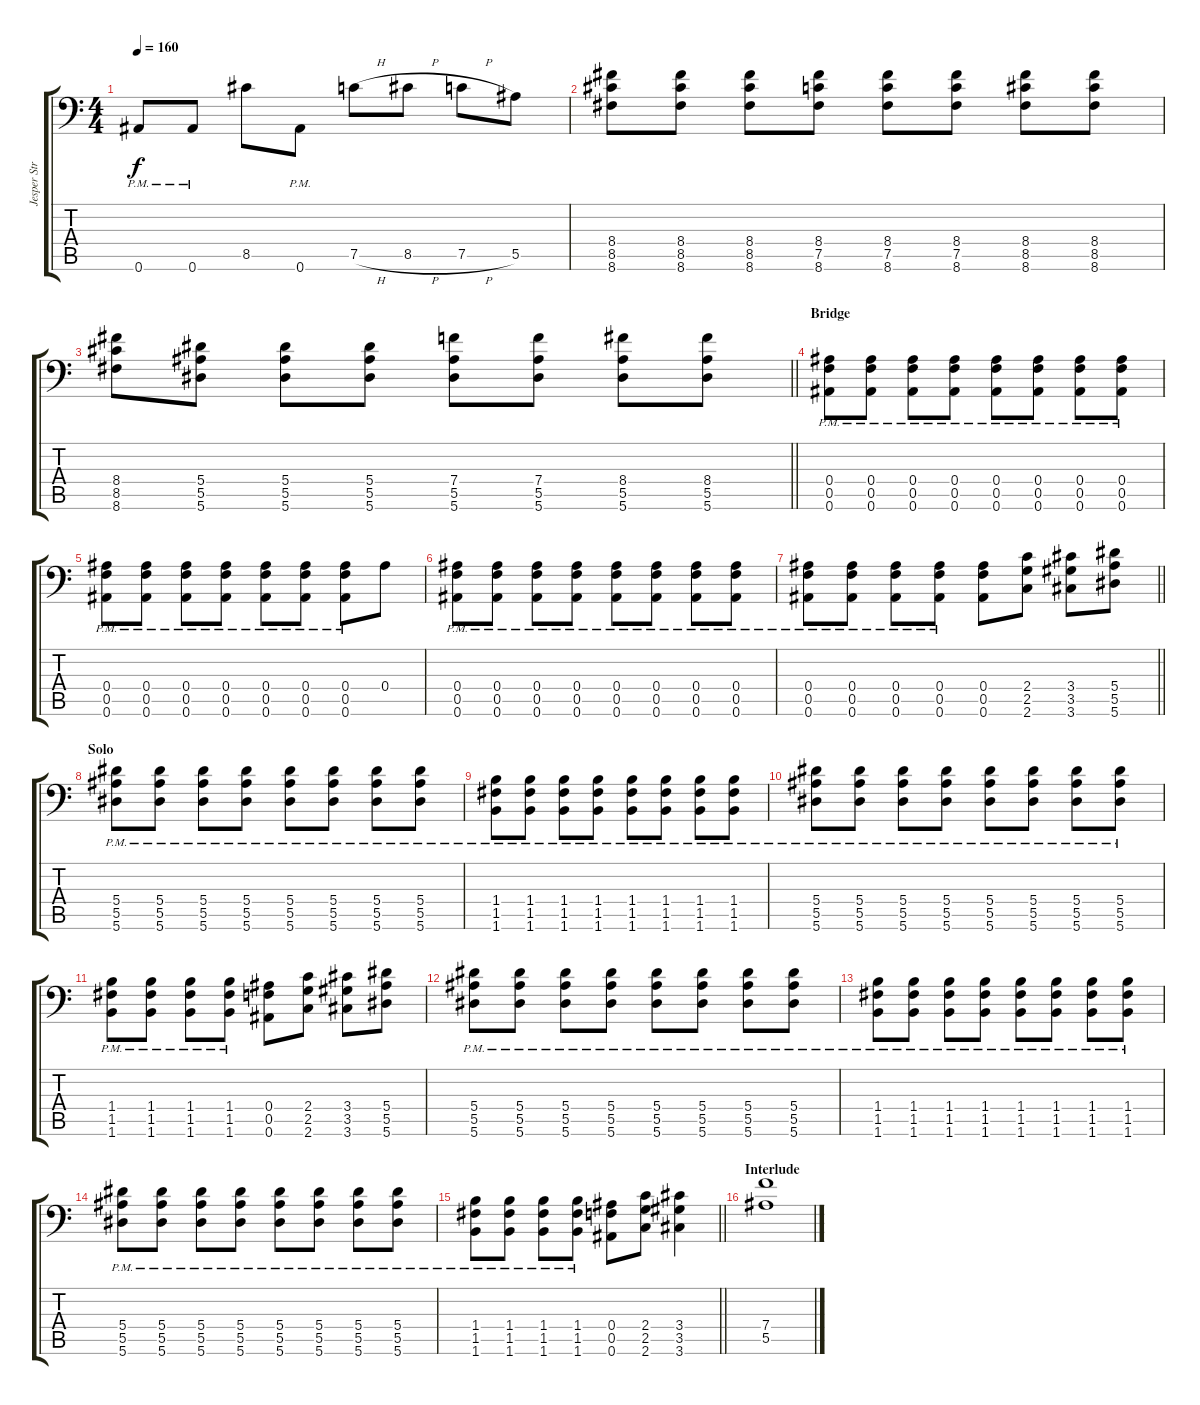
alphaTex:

\track ("Jesper Strömblad" "Jesper Str") {instrument overdrivenguitar}
\staff {score tabs}
\tuning (C4 G3 Eb3 Bb2 F2 Bb1) {hide}
\ts (4 4)
\tempo 160
\clef f4
\ks c
0.6{pm}.8{dy f} 0.6{pm}.8 8.5.8 0.6{pm}.8 7.5{h}.8 8.5{h}.8 7.5{h}.8 5.5.8 |
(8.4 8.5 8.6).8 (8.4 8.5 8.6).8 (8.4 8.5 8.6).8 (8.4 7.5 8.6).8 (8.4 7.5 8.6).8 (8.4 7.5 8.6).8 (8.4 8.5 8.6).8 (8.4 8.5 8.6).8 |
\barLineRight lightlight
(8.4 8.5 8.6).8 (5.4 5.5 5.6).8 (5.4 5.5 5.6).8 (5.4 5.5 5.6).8 (7.4 5.5 5.6).8 (7.4 5.5 5.6).8 (8.4 5.5 5.6).8 (8.4 5.5 5.6).8 |
\section ("" "Bridge")
(0.4{pm} 0.5{pm} 0.6{pm}).8 (0.4{pm} 0.5{pm} 0.6{pm}).8 (0.4{pm} 0.5{pm} 0.6{pm}).8 (0.4{pm} 0.5{pm} 0.6{pm}).8 (0.4{pm} 0.5{pm} 0.6{pm}).8 (0.4{pm} 0.5{pm} 0.6{pm}).8 (0.4{pm} 0.5{pm} 0.6{pm}).8 (0.4{pm} 0.5{pm} 0.6{pm}).8 |
(0.4{pm} 0.5{pm} 0.6{pm}).8 (0.4{pm} 0.5{pm} 0.6{pm}).8 (0.4{pm} 0.5{pm} 0.6{pm}).8 (0.4{pm} 0.5{pm} 0.6{pm}).8 (0.4{pm} 0.5{pm} 0.6{pm}).8 (0.4{pm} 0.5{pm} 0.6{pm}).8 (0.4{pm} 0.5{pm} 0.6{pm}).8 0.4.8 |
(0.4{pm} 0.5{pm} 0.6{pm}).8 (0.4{pm} 0.5{pm} 0.6{pm}).8 (0.4{pm} 0.5{pm} 0.6{pm}).8 (0.4{pm} 0.5{pm} 0.6{pm}).8 (0.4{pm} 0.5{pm} 0.6{pm}).8 (0.4{pm} 0.5{pm} 0.6{pm}).8 (0.4{pm} 0.5{pm} 0.6{pm}).8 (0.4{pm} 0.5{pm} 0.6{pm}).8 |
\barLineRight lightlight
(0.4{pm} 0.5{pm} 0.6{pm}).8 (0.4{pm} 0.5{pm} 0.6{pm}).8 (0.4{pm} 0.5{pm} 0.6{pm}).8 (0.4{pm} 0.5{pm} 0.6{pm}).8 (0.4 0.5 0.6).8 (2.4 2.5 2.6).8 (3.4 3.5 3.6).8 (5.4 5.5 5.6).8 |
\section ("" "Solo")
(5.4{pm} 5.5{pm} 5.6{pm}).8{balance 8} (5.4{pm} 5.5{pm} 5.6{pm}).8 (5.4{pm} 5.5{pm} 5.6{pm}).8 (5.4{pm} 5.5{pm} 5.6{pm}).8 (5.4{pm} 5.5{pm} 5.6{pm}).8 (5.4{pm} 5.5{pm} 5.6{pm}).8 (5.4{pm} 5.5{pm} 5.6{pm}).8 (5.4{pm} 5.5{pm} 5.6{pm}).8 |
(1.4{pm} 1.5{pm} 1.6{pm}).8 (1.4{pm} 1.5{pm} 1.6{pm}).8 (1.4{pm} 1.5{pm} 1.6{pm}).8 (1.4{pm} 1.5{pm} 1.6{pm}).8 (1.4{pm} 1.5{pm} 1.6{pm}).8 (1.4{pm} 1.5{pm} 1.6{pm}).8 (1.4{pm} 1.5{pm} 1.6{pm}).8 (1.4{pm} 1.5{pm} 1.6{pm}).8 |
(5.4{pm} 5.5{pm} 5.6{pm}).8 (5.4{pm} 5.5{pm} 5.6{pm}).8 (5.4{pm} 5.5{pm} 5.6{pm}).8 (5.4{pm} 5.5{pm} 5.6{pm}).8 (5.4{pm} 5.5{pm} 5.6{pm}).8 (5.4{pm} 5.5{pm} 5.6{pm}).8 (5.4{pm} 5.5{pm} 5.6{pm}).8 (5.4{pm} 5.5{pm} 5.6{pm}).8 |
(1.4{pm} 1.5{pm} 1.6{pm}).8 (1.4{pm} 1.5{pm} 1.6{pm}).8 (1.4{pm} 1.5{pm} 1.6{pm}).8 (1.4{pm} 1.5{pm} 1.6{pm}).8 (0.4 0.5 0.6).8 (2.4 2.5 2.6).8 (3.4 3.5 3.6).8 (5.4 5.5 5.6).8 |
(5.4{pm} 5.5{pm} 5.6{pm}).8 (5.4{pm} 5.5{pm} 5.6{pm}).8 (5.4{pm} 5.5{pm} 5.6{pm}).8 (5.4{pm} 5.5{pm} 5.6{pm}).8 (5.4{pm} 5.5{pm} 5.6{pm}).8 (5.4{pm} 5.5{pm} 5.6{pm}).8 (5.4{pm} 5.5{pm} 5.6{pm}).8 (5.4{pm} 5.5{pm} 5.6{pm}).8 |
(1.4{pm} 1.5{pm} 1.6{pm}).8 (1.4{pm} 1.5{pm} 1.6{pm}).8 (1.4{pm} 1.5{pm} 1.6{pm}).8 (1.4{pm} 1.5{pm} 1.6{pm}).8 (1.4{pm} 1.5{pm} 1.6{pm}).8 (1.4{pm} 1.5{pm} 1.6{pm}).8 (1.4{pm} 1.5{pm} 1.6{pm}).8 (1.4{pm} 1.5{pm} 1.6{pm}).8 |
(5.4{pm} 5.5{pm} 5.6{pm}).8 (5.4{pm} 5.5{pm} 5.6{pm}).8 (5.4{pm} 5.5{pm} 5.6{pm}).8 (5.4{pm} 5.5{pm} 5.6{pm}).8 (5.4{pm} 5.5{pm} 5.6{pm}).8 (5.4{pm} 5.5{pm} 5.6{pm}).8 (5.4{pm} 5.5{pm} 5.6{pm}).8 (5.4{pm} 5.5{pm} 5.6{pm}).8 |
\barLineRight lightlight
(1.4{pm} 1.5{pm} 1.6{pm}).8 (1.4{pm} 1.5{pm} 1.6{pm}).8 (1.4{pm} 1.5{pm} 1.6{pm}).8 (1.4{pm} 1.5{pm} 1.6{pm}).8 (0.4 0.5 0.6).8 (2.4 2.5 2.6).8 (3.4 3.5 3.6).4 |
\section ("" "Interlude")
(7.4 5.5).1
